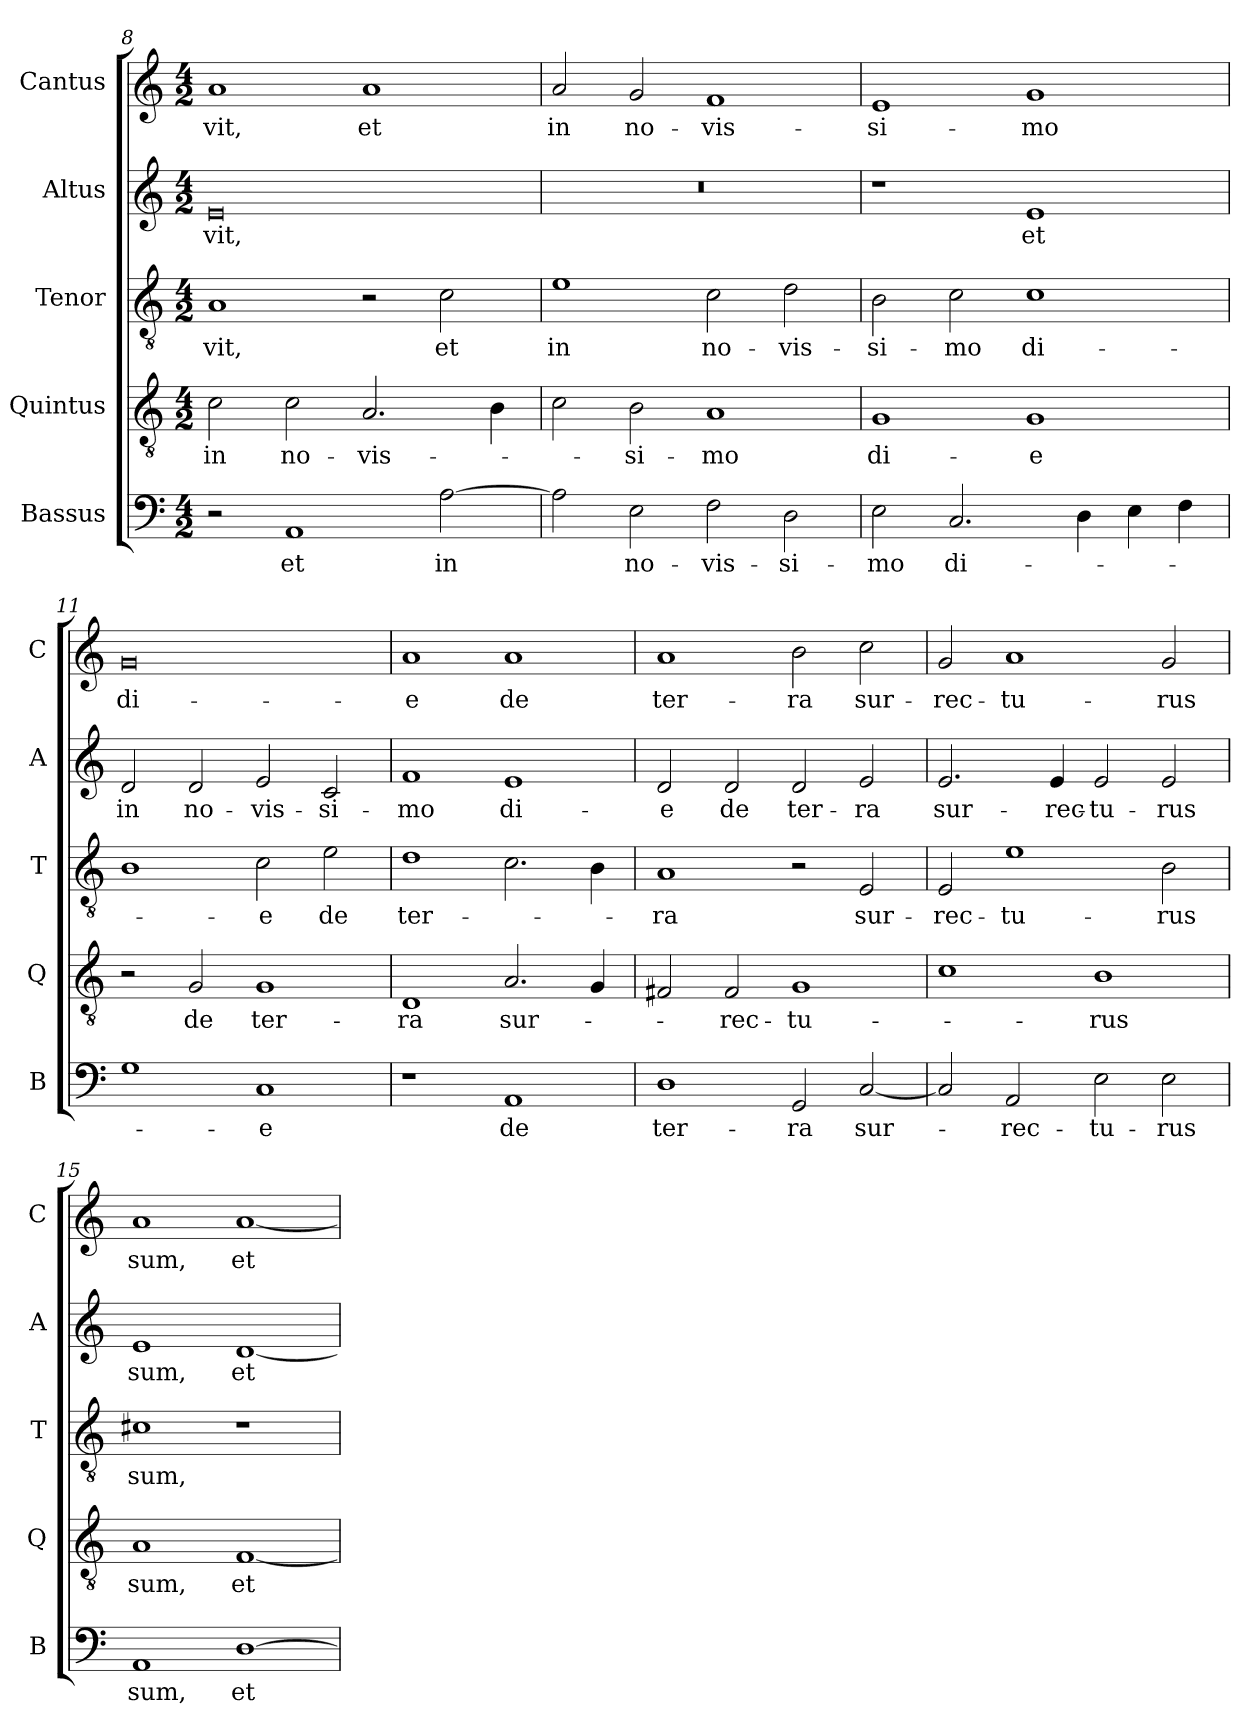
**kern	**text	**kern	**text	**kern	**text	**kern	**text	**kern	**text
*part5	*part5	*part4	*part4	*part3	*part3	*part2	*part2	*part1	*part1
*staff5	*staff5	*staff4	*staff4	*staff3	*staff3	*staff2	*staff2	*staff1	*staff1
*I"Bassus	*	*I"Quintus	*	*I"Tenor	*	*I"Altus	*	*I"Cantus	*
*I'B	*	*I'Q	*	*I'T	*	*I'A	*	*I'C	*
*clefF4	*	*clefGv2	*	*clefGv2	*	*clefG2	*	*clefG2	*
*k[]	*	*k[]	*	*k[]	*	*k[]	*	*k[]	*
*C:	*	*C:	*	*C:	*	*C:	*	*C:	*
*M4/2	*	*M4/2	*	*M4/2	*	*M4/2	*	*M4/2	*
=8	=8	=8	=8	=8	=8	=8	=8	=8	=8
!	!	!	!LO:LY:b	!	!	!	!	!	!
!	!	!	!	!	!LO:LY:b	!	!	!	!
!	!	!	!	!	!	!	!LO:LY:b	!	!
!	!	!	!	!	!	!	!	!	!LO:LY:b
2r	.	2c\	in	1A	-vit,	0e	-vit,	1a	-vit,
!	!LO:LY:b	!	!	!	!	!	!	!	!
!	!	!	!LO:LY:b	!	!	!	!	!	!
1AA	et	2c\	no-	.	.	.	.	.	.
!	!	!	!LO:LY:b	!	!	!	!	!	!
!	!	!	!	!	!	!	!	!	!LO:LY:b
.	.	2.A/	-vis-	2r	.	.	.	1a	et
!	!LO:LY:b	!	!	!	!	!	!	!	!
!	!	!	!	!	!LO:LY:b	!	!	!	!
[2A\	in	.	.	2c\	et	.	.	.	.
.	.	4B\	.	.	.	.	.	.	.
=9	=9	=9	=9	=9	=9	=9	=9	=9	=9
!	!	!	!	!	!LO:LY:b	!	!	!	!
!	!	!	!	!	!	!	!	!	!LO:LY:b
2A\]	.	2c\	.	1e	in	0r	.	2a/	in
!	!LO:LY:b	!	!	!	!	!	!	!	!
!	!	!	!LO:LY:b	!	!	!	!	!	!
!	!	!	!	!	!	!	!	!	!LO:LY:b
2E\	no-	2B\	-si-	.	.	.	.	2g/	no-
!	!LO:LY:b	!	!	!	!	!	!	!	!
!	!	!	!LO:LY:b	!	!	!	!	!	!
!	!	!	!	!	!LO:LY:b	!	!	!	!
!	!	!	!	!	!	!	!	!	!LO:LY:b
2F\	-vis-	1A	-mo	2c\	no-	.	.	1f	-vis-
!	!LO:LY:b	!	!	!	!	!	!	!	!
!	!	!	!	!	!LO:LY:b	!	!	!	!
2D\	-si-	.	.	2d\	-vis-	.	.	.	.
=10	=10	=10	=10	=10	=10	=10	=10	=10	=10
!	!LO:LY:b	!	!	!	!	!	!	!	!
!	!	!	!LO:LY:b	!	!	!	!	!	!
!	!	!	!	!	!LO:LY:b	!	!	!	!
!	!	!	!	!	!	!	!	!	!LO:LY:b
2E\	-mo	1G	di-	2B\	-si-	1r	.	1e	-si-
!	!LO:LY:b	!	!	!	!	!	!	!	!
!	!	!	!	!	!LO:LY:b	!	!	!	!
2.C/	di-	.	.	2c\	-mo	.	.	.	.
!	!	!	!LO:LY:b	!	!	!	!	!	!
!	!	!	!	!	!LO:LY:b	!	!	!	!
!	!	!	!	!	!	!	!LO:LY:b	!	!
!	!	!	!	!	!	!	!	!	!LO:LY:b
.	.	1G	-e	1c	di-	1e	et	1g	-mo
4D\	.	.	.	.	.	.	.	.	.
4E\	.	.	.	.	.	.	.	.	.
4F\	.	.	.	.	.	.	.	.	.
=11	=11	=11	=11	=11	=11	=11	=11	=11	=11
!	!	!	!	!	!	!	!LO:LY:b	!	!
!	!	!	!	!	!	!	!	!	!LO:LY:b
1G	.	2r	.	1B	.	2d/	in	0g	di-
!	!	!	!LO:LY:b	!	!	!	!	!	!
!	!	!	!	!	!	!	!LO:LY:b	!	!
.	.	2G/	de	.	.	2d/	no-	.	.
!	!LO:LY:b	!	!	!	!	!	!	!	!
!	!	!	!LO:LY:b	!	!	!	!	!	!
!	!	!	!	!	!LO:LY:b	!	!	!	!
!	!	!	!	!	!	!	!LO:LY:b	!	!
1C	-e	1G	ter-	2c\	-e	2e/	-vis-	.	.
!	!	!	!	!	!LO:LY:b	!	!	!	!
!	!	!	!	!	!	!	!LO:LY:b	!	!
.	.	.	.	2e\	de	2c/	-si-	.	.
!!LO:PB:g=z
=12	=12	=12	=12	=12	=12	=12	=12	=12	=12
!	!	!	!LO:LY:b	!	!	!	!	!	!
!	!	!	!	!	!LO:LY:b	!	!	!	!
!	!	!	!	!	!	!	!LO:LY:b	!	!
!	!	!	!	!	!	!	!	!	!LO:LY:b
1r	.	1D	-ra	1d	ter-	1f	-mo	1a	-e
!	!LO:LY:b	!	!	!	!	!	!	!	!
!	!	!	!LO:LY:b	!	!	!	!	!	!
!	!	!	!	!	!	!	!LO:LY:b	!	!
!	!	!	!	!	!	!	!	!	!LO:LY:b
1AA	de	2.A/	sur-	2.c\	.	1e	di-	1a	de
.	.	4G/	.	4B\	.	.	.	.	.
=13	=13	=13	=13	=13	=13	=13	=13	=13	=13
!	!LO:LY:b	!	!	!	!	!	!	!	!
!	!	!	!	!	!LO:LY:b	!	!	!	!
!	!	!	!	!	!	!	!LO:LY:b	!	!
!	!	!	!	!	!	!	!	!	!LO:LY:b
1D	ter-	2F#X/	.	1A	-ra	2d/	-e	1a	ter-
!	!	!	!LO:LY:b	!	!	!	!	!	!
!	!	!	!	!	!	!	!LO:LY:b	!	!
.	.	2F#/	-rec-	.	.	2d/	de	.	.
!	!LO:LY:b	!	!	!	!	!	!	!	!
!	!	!	!LO:LY:b	!	!	!	!	!	!
!	!	!	!	!	!	!	!LO:LY:b	!	!
!	!	!	!	!	!	!	!	!	!LO:LY:b
2GG/	-ra	1G	-tu-	2r	.	2d/	ter-	2b\	-ra
!	!LO:LY:b	!	!	!	!	!	!	!	!
!	!	!	!	!	!LO:LY:b	!	!	!	!
!	!	!	!	!	!	!	!LO:LY:b	!	!
!	!	!	!	!	!	!	!	!	!LO:LY:b
[2C/	sur-	.	.	2E/	sur-	2e/	-ra	2cc\	sur-
=14	=14	=14	=14	=14	=14	=14	=14	=14	=14
!	!	!	!	!	!LO:LY:b	!	!	!	!
!	!	!	!	!	!	!	!LO:LY:b	!	!
!	!	!	!	!	!	!	!	!	!LO:LY:b
2C/]	.	1c	.	2E/	-rec-	2.e/	sur-	2g/	-rec-
!	!LO:LY:b	!	!	!	!	!	!	!	!
!	!	!	!	!	!LO:LY:b	!	!	!	!
!	!	!	!	!	!	!	!	!	!LO:LY:b
2AA/	-rec-	.	.	1e	-tu-	.	.	1a	-tu-
!	!	!	!	!	!	!	!LO:LY:b	!	!
.	.	.	.	.	.	4e/	-rec-	.	.
!	!LO:LY:b	!	!	!	!	!	!	!	!
!	!	!	!LO:LY:b	!	!	!	!	!	!
!	!	!	!	!	!	!	!LO:LY:b	!	!
2E\	-tu-	1B	-rus	.	.	2e/	-tu-	.	.
!	!LO:LY:b	!	!	!	!	!	!	!	!
!	!	!	!	!	!LO:LY:b	!	!	!	!
!	!	!	!	!	!	!	!LO:LY:b	!	!
!	!	!	!	!	!	!	!	!	!LO:LY:b
2E\	-rus	.	.	2B\	-rus	2e/	-rus	2g/	-rus
=15	=15	=15	=15	=15	=15	=15	=15	=15	=15
!	!LO:LY:b	!	!	!	!	!	!	!	!
!	!	!	!LO:LY:b	!	!	!	!	!	!
!	!	!	!	!	!LO:LY:b	!	!	!	!
!	!	!	!	!	!	!	!LO:LY:b	!	!
!	!	!	!	!	!	!	!	!	!LO:LY:b
1AA	sum,	1A	sum,	1c#X	sum,	1e	sum,	1a	sum,
!	!LO:LY:b	!	!	!	!	!	!	!	!
!	!	!	!LO:LY:b	!	!	!	!	!	!
!	!	!	!	!	!	!	!LO:LY:b	!	!
!	!	!	!	!	!	!	!	!	!LO:LY:b
[1D	et	[1F	et	1r	.	[1d	et	[1a	et
=	=	=	=	=	=	=	=	=	=
*-	*-	*-	*-	*-	*-	*-	*-	*-	*-
